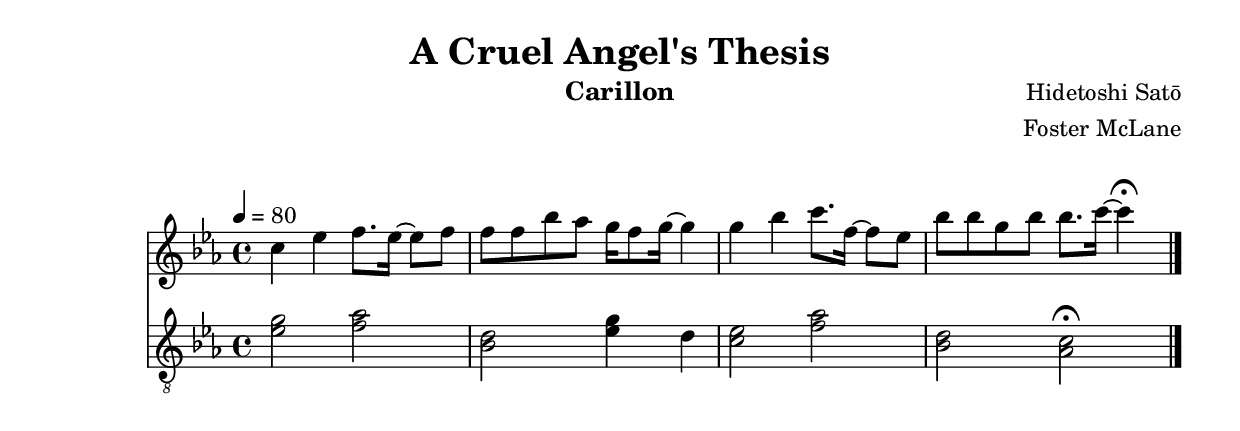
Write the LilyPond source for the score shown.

\version "2.18.2"

\header {
  title = "A Cruel Angel's Thesis"
  instrument = "Carillon"
  composer = "Hidetoshi Satō"
  arranger = "Foster McLane"
}

intro_tempo = \tempo 4 = 80
main_tempo = \tempo 4 = 128
main_key = \key ees \major

melody = \relative c'' {
  % intro
  c4 ees f8. ees16~ ees8 f
  f8 f bes aes g16[ f8 g16~] g4

  g4 bes c8. f,16~ f8 ees
  bes'8 bes g bes bes8. c16~ \once \hide Score.MetronomeMark \tempo 4 = 26 c4\fermata

  \main_tempo
  % TODO

  \bar "|."
}

bass = \relative c' {
  % intro
  <ees g>2 <f aes>
  <bes, d>2 <ees g>4 d

  <c ees>2 <f aes>
  <bes, d>2 <aes c>\fermata

  \main_tempo
  % TODO

  \bar "|."
}

keys = \new Staff {
  \clef "treble"

  \intro_tempo
  \main_key

  \melody
}

pedals = \new Staff {
  \clef "treble_8"

  \intro_tempo
  \main_key

  \bass
}

\score {
  <<
    \keys
    \pedals
  >>

  \layout {}
}

\score {
  \unfoldRepeats
  <<
    \keys
    \pedals
  >>

  \midi {}
}
